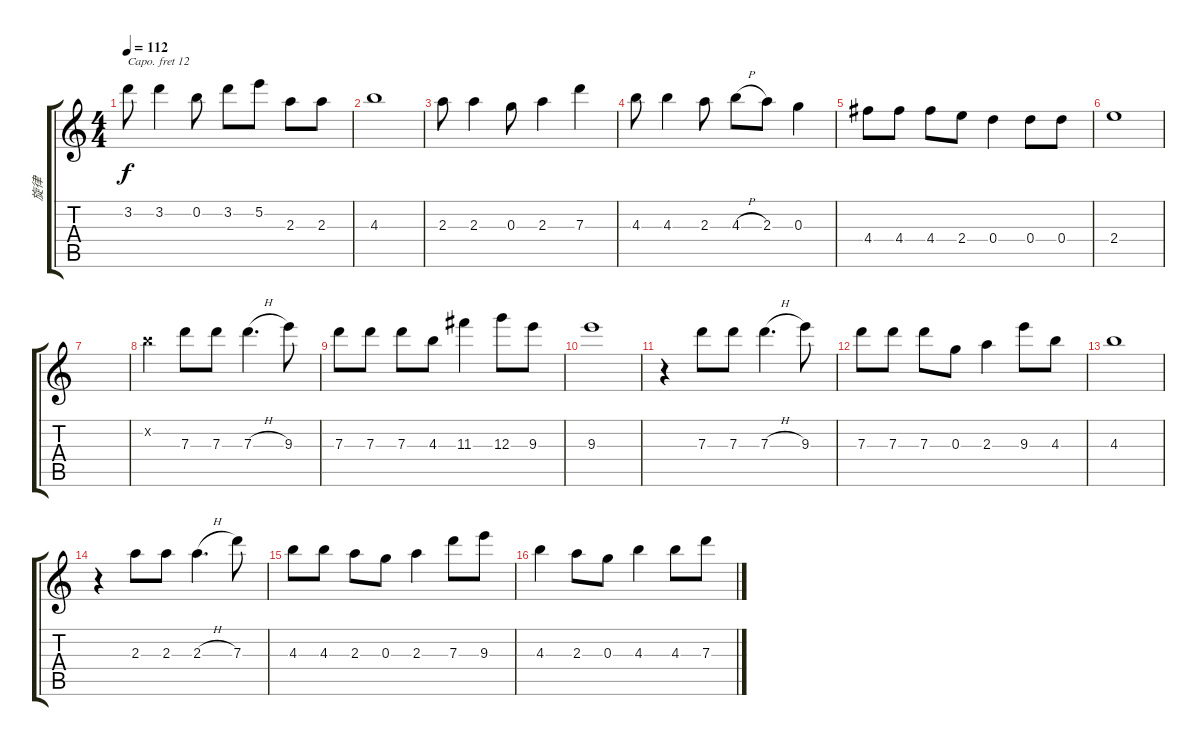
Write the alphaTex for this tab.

\track ("旋律" "旋律") {instrument distortionguitar}
\staff {score tabs}
\capo 12
\tuning (E4 B3 G3 D3 A2 E2) {hide}
\ts (4 4)
\tempo 112
\clef g2
\ks c
3.2.8{dy f} 3.2.4 0.2.8 3.2.8 5.2.8 2.3.8 2.3.8 |
4.3.1 |
2.3.8 2.3.4 0.3.8 2.3.4 7.3.4 |
4.3.8 4.3.4 2.3.8 4.3{h}.8 2.3.8 0.3.4 |
4.4.8 4.4.8 4.4.8 2.4.8 0.4.4 0.4.8 0.4.8 |
2.4.1 |
|
0.2{x}.4 7.3.8 7.3.8 7.3{h}.4{d} 9.3.8 |
7.3.8 7.3.8 7.3.8 4.3.8 11.3.4 12.3.8 9.3.8 |
9.3.1 |
r.4 7.3.8 7.3.8 7.3{h}.4{d} 9.3.8 |
7.3.8 7.3.8 7.3.8 0.3.8 2.3.4 9.3.8 4.3.8 |
4.3.1 |
r.4 2.3.8 2.3.8 2.3{h}.4{d} 7.3.8 |
4.3.8 4.3.8 2.3.8 0.3.8 2.3.4 7.3.8 9.3.8 |
4.3.4 2.3.8 0.3.8 4.3.4 4.3.8 7.3.8
